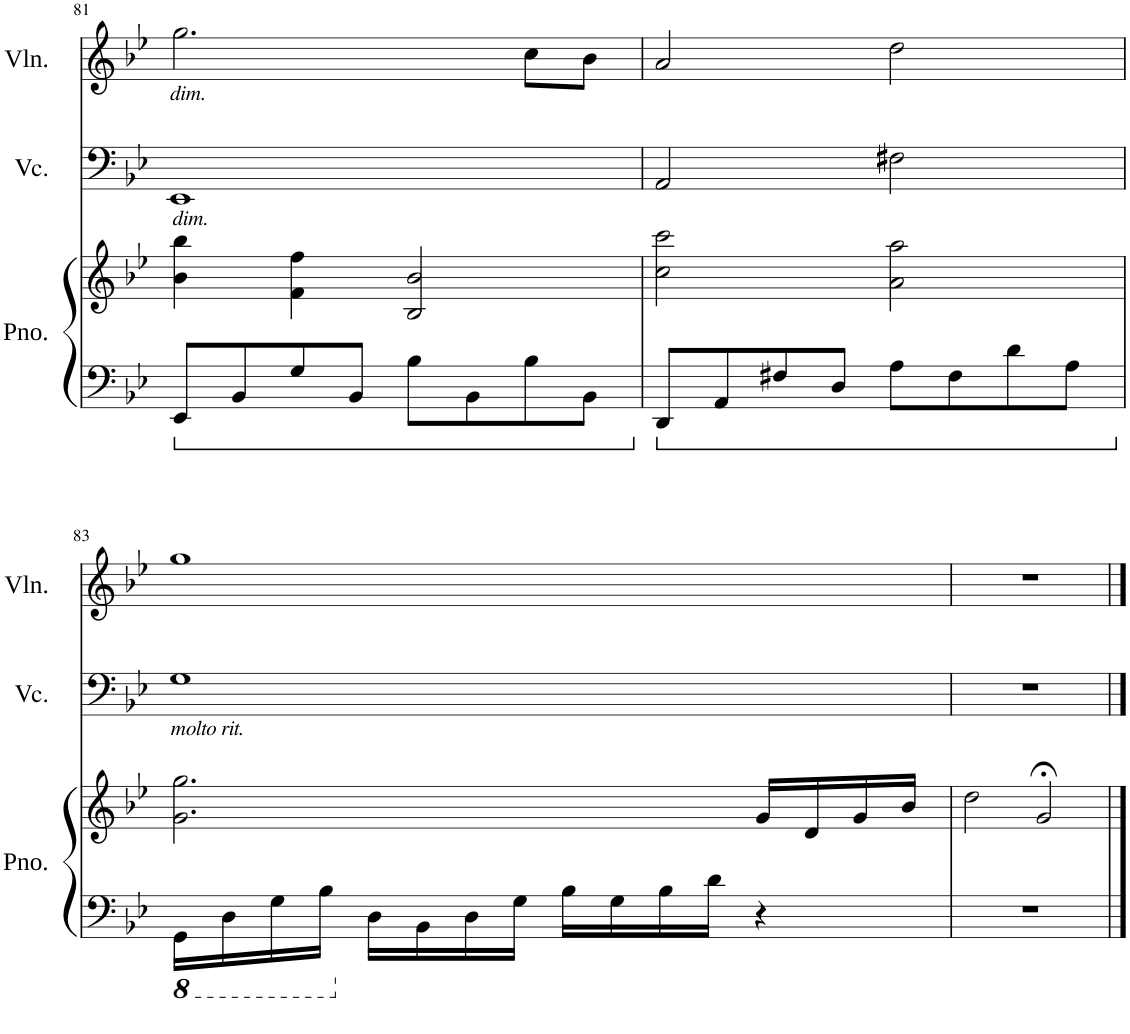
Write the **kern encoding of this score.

**kern	**kern	**kern	**kern
*part3	*part3	*part2	*part1
*staff4	*staff3	*staff2	*staff1
*I"Piano	*	*I"Violoncello	*I"Violin
*I'Pno.	*	*I'Vc.	*I'Vln.
!!LO:PB:g=z
*clefF4	*clefG2	*clefF4	*clefG2
*k[b-e-]	*k[b-e-]	*k[b-e-]	*k[b-e-]
*M4/4	*M4/4	*M4/4	*M4/4
=81	=81	=81	=81
!	!	!	!LO:TX:b:i:t=dim.
!	!	!LO:TX:b:i:t=dim.	!
8EE-/L	4b-\ 4bb-\	1EE-	2.gg\
8BB-/	.	.	.
8G/	4f\ 4ff\	.	.
8BB-/J	.	.	.
8B-\L	2B-/ 2b-/	.	.
8BB-\	.	.	.
8B-\	.	.	8cc\L
8BB-\J	.	.	8b-\J
=82	=82	=82	=82
8DD/L	2cc\ 2ccc\	2AA/	2a/
8AA/	.	.	.
8F#X/	.	.	.
8D/J	.	.	.
8A\L	2a\ 2aa\	2F#X\	2dd\
8F#\	.	.	.
8d\	.	.	.
8A\J	.	.	.
!!LO:LB:g=z
=83	=83	=83	=83
*8ba	*	*	*
!	!LO:TX:a:i:t=molto rit.	!	!
16GGG\LL	2.g\ 2.gg\	1G	1gg
16DD\	.	.	.
16GG\	.	.	.
16BB-\JJ	.	.	.
*X8ba	*	*	*
16D\LL	.	.	.
16BB-\	.	.	.
16D\	.	.	.
16G\JJ	.	.	.
16B-\LL	.	.	.
16G\	.	.	.
16B-\	.	.	.
16d\JJ	.	.	.
4r	16g/LL	.	.
.	16d/	.	.
.	16g/	.	.
.	16b-/JJ	.	.
=84	=84	=84	=84
1r	2dd\	1r	1r
.	2g;</	.	.
==	==	==	==
*-	*-	*-	*-
